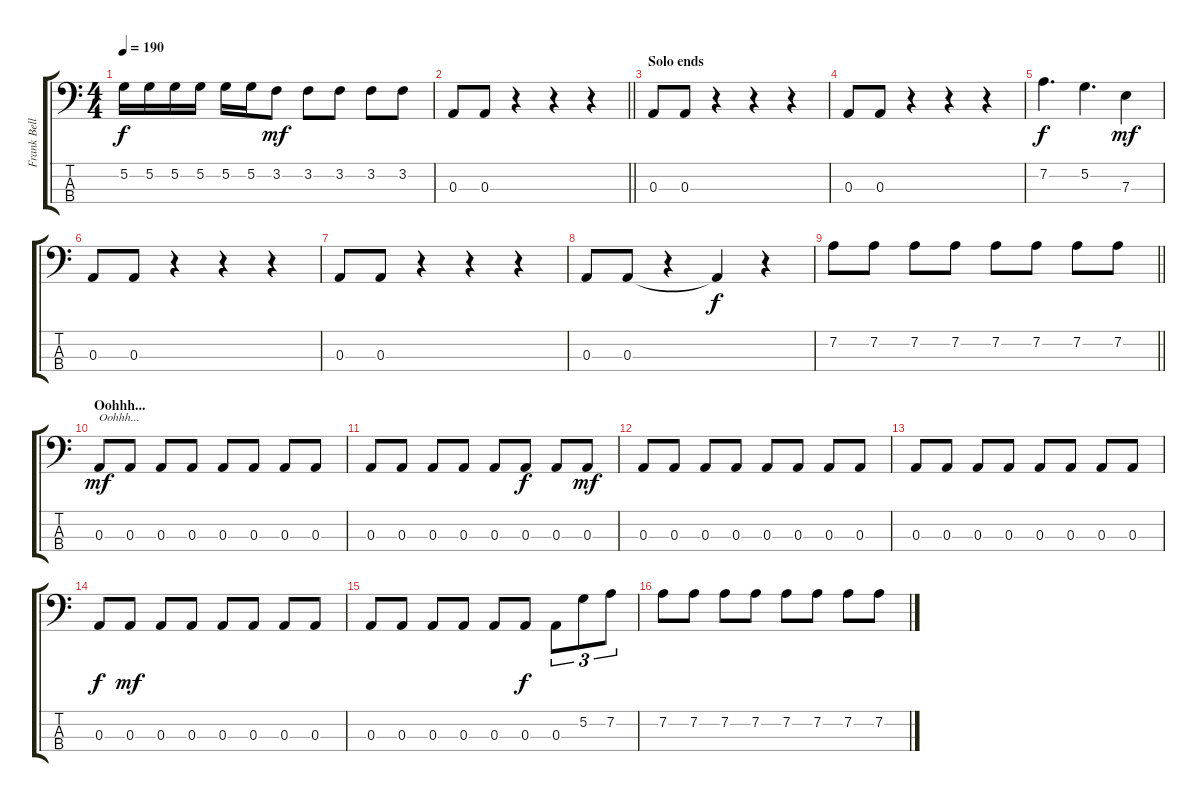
\track ("Frank Bello" "Frank Bell") {instrument electricbasspick}
\staff {score tabs}
\tuning (G2 D2 A1 E1) {hide}
\ts (4 4)
\tempo 190
\clef f4
\ks c
5.2.16{dy f} 5.2.16 5.2.16 5.2.16 5.2.16 5.2.16 3.2.8{dy mf} 3.2.8 3.2.8 3.2.8 3.2.8 |
\barLineRight lightlight
0.3.8 0.3.8 r.4 r.4 r.4 |
\section ("" "Solo ends")
0.3.8 0.3.8 r.4 r.4 r.4 |
0.3.8 0.3.8 r.4 r.4 r.4 |
7.2.4{d dy f} 5.2.4{d} 7.3.4{dy mf} |
0.3.8 0.3.8 r.4 r.4 r.4 |
0.3.8 0.3.8 r.4 r.4 r.4 |
0.3.8 0.3.8 r.4 0.3{t}.4{dy f} r.4 |
\barLineRight lightlight
7.2.8 7.2.8 7.2.8 7.2.8 7.2.8 7.2.8 7.2.8 7.2.8 |
\section ("" "Oohhh...")
0.3.8{txt "Oohhh..." dy mf} 0.3.8 0.3.8 0.3.8 0.3.8 0.3.8 0.3.8 0.3.8 |
0.3.8 0.3.8 0.3.8 0.3.8 0.3.8 0.3.8{dy f} 0.3.8 0.3.8{dy mf} |
0.3.8 0.3.8 0.3.8 0.3.8 0.3.8 0.3.8 0.3.8 0.3.8 |
0.3.8 0.3.8 0.3.8 0.3.8 0.3.8 0.3.8 0.3.8 0.3.8 |
0.3.8{dy f} 0.3.8{dy mf} 0.3.8 0.3.8 0.3.8 0.3.8 0.3.8 0.3.8 |
0.3.8 0.3.8 0.3.8 0.3.8 0.3.8 0.3.8{dy f} 0.3.8{tu (3 2)} 5.2.8{tu (3 2)} 7.2.8{tu (3 2)} |
7.2.8 7.2.8 7.2.8 7.2.8 7.2.8 7.2.8 7.2.8 7.2.8
